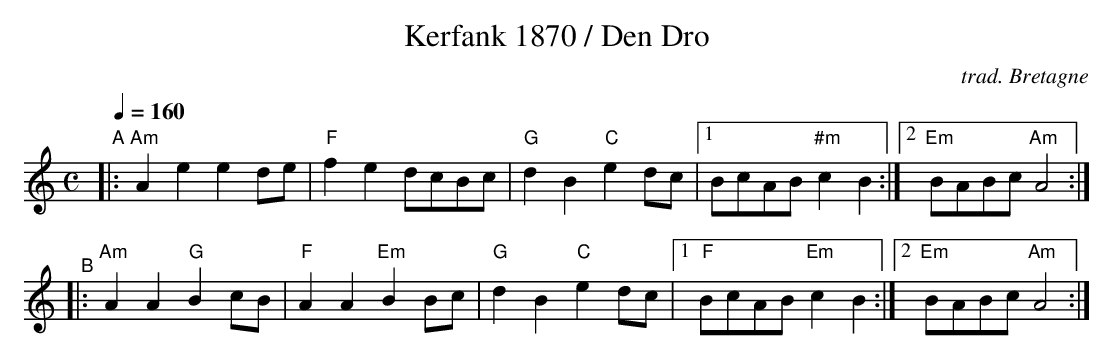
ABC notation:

X:1
T: Kerfank 1870 / Den Dro
O: trad. Bretagne
Q: 1/4=160
M: C
L: 1/8
K: Am
"^A"|:\
"Am"A2e2 e2de | "F"f2e2 dcBc |\
"G"d2B2 "C"e2dc |1 BcAB "#m"c2B2 :|2 "Em"BABc "Am"A4 :|
"^B"|:\
"Am"A2A2 "G"B2cB | "F"A2A2 "Em"B2Bc |\
"G"d2B2 "C"e2dc |1 "F"BcAB "Em"c2B2 :|2 "Em"BABc "Am"A4 :|
